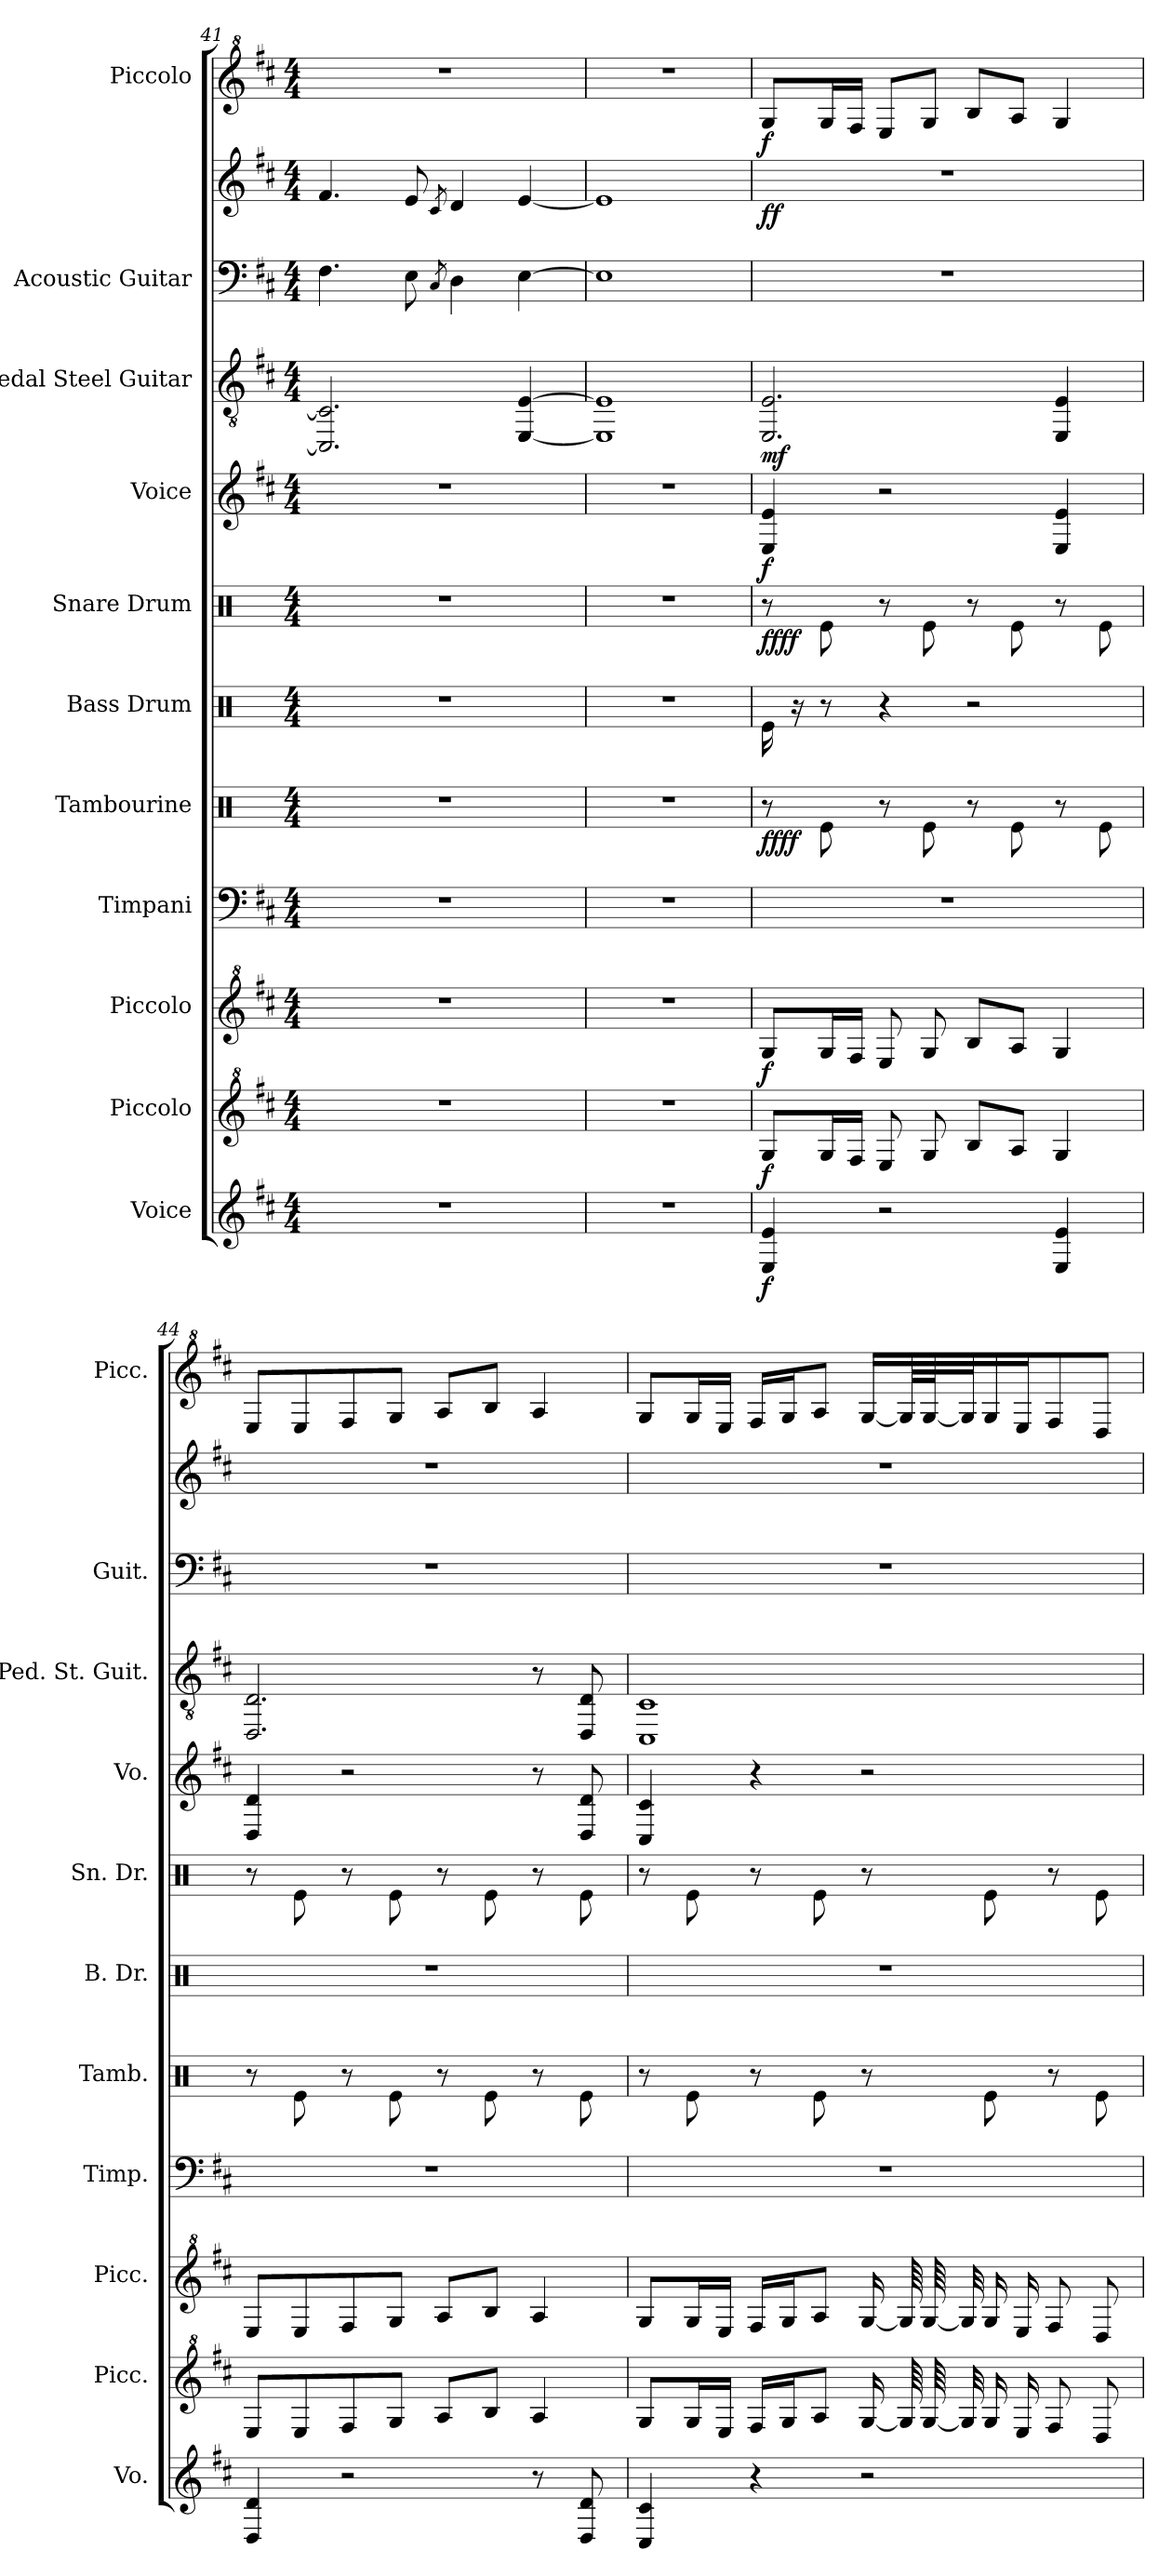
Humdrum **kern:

**kern	**dynam	**kern	**dynam	**kern	**dynam	**kern	**kern	**dynam	**kern	**kern	**dynam	**kern	**dynam	**kern	**dynam	**kern	**kern	**dynam	**kern	**dynam
*part11	*part11	*part10	*part10	*part9	*part9	*part8	*part7	*part7	*part6	*part5	*part5	*part4	*part4	*part3	*part3	*part2	*part2	*part2	*part1	*part1
*staff12	*staff12	*staff11	*staff11	*staff10	*staff10	*staff9	*staff8	*staff8	*staff7	*staff6	*staff6	*staff5	*staff5	*staff4	*staff4	*staff3	*staff2	*staff2/3	*staff1	*staff1
*I"Voice	*	*I"Piccolo	*	*I"Piccolo	*	*I"Timpani	*I"Tambourine	*	*I"Bass Drum	*I"Snare Drum	*	*I"Voice	*	*I"Pedal Steel Guitar	*	*I"Acoustic Guitar	*	*	*I"Piccolo	*
*I'Vo.	*	*I'Picc.	*	*I'Picc.	*	*I'Timp.	*I'Tamb.	*	*I'B. Dr.	*I'Sn. Dr.	*	*I'Vo.	*	*I'Ped. St. Guit.	*	*I'Guit.	*	*	*I'Picc.	*
*clefG2	*	*clefG^2	*	*clefG^2	*	*clefF4	*clefX	*	*clefX	*clefX	*	*clefG2	*	*clefGv2	*	*clefF4	*clefG2	*	*clefG^2	*
*	*	*ITrd-7c-12	*	*ITrd-7c-12	*	*	*	*	*	*	*	*	*	*	*	*	*	*	*ITrd-7c-12	*
*k[f#c#]	*	*k[f#c#]	*	*k[f#c#]	*	*k[f#c#]	*k[]	*	*k[]	*k[]	*	*k[f#c#]	*	*k[f#c#]	*	*k[f#c#]	*k[f#c#]	*	*k[f#c#]	*
*M4/4	*	*M4/4	*	*M4/4	*	*M4/4	*M4/4	*	*M4/4	*M4/4	*	*M4/4	*	*M4/4	*	*M4/4	*M4/4	*	*M4/4	*
=41	=41	=41	=41	=41	=41	=41	=41	=41	=41	=41	=41	=41	=41	=41	=41	=41	=41	=41	=41	=41
1r	.	1r	.	1r	.	1r	1r	.	1r	1r	.	1r	.	2.CC#/] 2.C#/]	.	4.F#\	4.f#/	.	1r	.
.	.	.	.	.	.	.	.	.	.	.	.	.	.	.	.	8E\	8e/	.	.	.
.	.	.	.	.	.	.	.	.	.	.	.	.	.	.	.	8qC#/	8qc#/	.	.	.
.	.	.	.	.	.	.	.	.	.	.	.	.	.	.	.	4D\	4d/	.	.	.
.	.	.	.	.	.	.	.	.	.	.	.	.	.	[4EE/ [4E/	.	[4E\	[4e/	.	.	.
=42	=42	=42	=42	=42	=42	=42	=42	=42	=42	=42	=42	=42	=42	=42	=42	=42	=42	=42	=42	=42
!	!	!	!	!	!	!	!	!	!	!	!	!	!	!	!	!	!	!LO:DY:b=2	!	!
!	!	!	!	!	!	!	!	!	!	!	!	!	!	!	!	!	!	!LO:DY:n=1:b	!	!
1r	.	1r	.	1r	.	1r	1r	.	1r	1r	.	1r	.	1EE] 1E]	.	1E]	1e]	mp mp	1r	.
!!LO:PB:g=z
=43	=43	=43	=43	=43	=43	=43	=43	=43	=43	=43	=43	=43	=43	=43	=43	=43	=43	=43	=43	=43
*	*	*	*	*	*	*	*	*	*	*	*	*	*	*	*	*	*	*	*MM120	*
!	!LO:DY:b	!	!LO:DY:b	!	!LO:DY:b	!	!	!LO:DY:b	!	!	!LO:DY:b	!	!LO:DY:b	!	!LO:DY:b	!	!	!LO:DY:b	!	!
!	!	!	!	!	!	!	!	!	!	!	!	!	!	!	!	!	!	!LO:DY:n=1:b	!	!LO:DY:b
4E/ 4e/	f	8gg/L	f	8gg/L	f	1r	8r	ffff	16Re\	8r	ffff	4E/ 4e/	f	2.EE/ 2.E/	mf	1r	1r	f f	8gg/L	f
.	.	.	.	.	.	.	.	.	16r	.	.	.	.	.	.	.	.	.	.	.
.	.	16gg/L	.	16gg/L	.	.	8Re\	.	8r	8Re\	.	.	.	.	.	.	.	.	16gg/L	.
.	.	16ff#/JJ	.	16ff#/JJ	.	.	.	.	.	.	.	.	.	.	.	.	.	.	16ff#/JJ	.
2r	.	8ee/	.	8ee/	.	.	8r	.	4r	8r	.	2r	.	.	.	.	.	.	8ee/L	.
.	.	8gg/	.	8gg/	.	.	8Re\	.	.	8Re\	.	.	.	.	.	.	.	.	8gg/J	.
.	.	8bb\L	.	8bb\L	.	.	8r	.	2r	8r	.	.	.	.	.	.	.	.	8bb/L	.
.	.	8aa/J	.	8aa/J	.	.	8Re\	.	.	8Re\	.	.	.	.	.	.	.	.	8aa/J	.
4E/ 4e/	.	4gg/	.	4gg/	.	.	8r	.	.	8r	.	4E/ 4e/	.	4EE/ 4E/	.	.	.	.	4gg/	.
.	.	.	.	.	.	.	8Re\	.	.	8Re\	.	.	.	.	.	.	.	.	.	.
=44	=44	=44	=44	=44	=44	=44	=44	=44	=44	=44	=44	=44	=44	=44	=44	=44	=44	=44	=44	=44
4D/ 4d/	.	8ee/L	.	8ee/L	.	1r	8r	.	1r	8r	.	4D/ 4d/	.	2.DD/ 2.D/	.	1r	1r	.	8ee/L	.
.	.	8ee/	.	8ee/	.	.	8Re\	.	.	8Re\	.	.	.	.	.	.	.	.	8ee/	.
2r	.	8ff#/	.	8ff#/	.	.	8r	.	.	8r	.	2r	.	.	.	.	.	.	8ff#/	.
.	.	8gg/J	.	8gg/J	.	.	8Re\	.	.	8Re\	.	.	.	.	.	.	.	.	8gg/J	.
.	.	8aa/L	.	8aa/L	.	.	8r	.	.	8r	.	.	.	.	.	.	.	.	8aa/L	.
.	.	8bb\J	.	8bb\J	.	.	8Re\	.	.	8Re\	.	.	.	.	.	.	.	.	8bb/J	.
8r	.	4aa/	.	4aa/	.	.	8r	.	.	8r	.	8r	.	8r	.	.	.	.	4aa/	.
8D/ 8d/	.	.	.	.	.	.	8Re\	.	.	8Re\	.	8D/ 8d/	.	8DD/ 8D/	.	.	.	.	.	.
=45	=45	=45	=45	=45	=45	=45	=45	=45	=45	=45	=45	=45	=45	=45	=45	=45	=45	=45	=45	=45
4C#/ 4c#/	.	8gg/L	.	8gg/L	.	1r	8r	.	1r	8r	.	4C#/ 4c#/	.	1CC# 1C#	.	1r	1r	.	8gg/L	.
.	.	16gg/L	.	16gg/L	.	.	8Re\	.	.	8Re\	.	.	.	.	.	.	.	.	16gg/L	.
.	.	16ee/JJ	.	16ee/JJ	.	.	.	.	.	.	.	.	.	.	.	.	.	.	16ee/JJ	.
4r	.	16ff#/LL	.	16ff#/LL	.	.	8r	.	.	8r	.	4r	.	.	.	.	.	.	16ff#/LL	.
.	.	16gg/J	.	16gg/J	.	.	.	.	.	.	.	.	.	.	.	.	.	.	16gg/J	.
.	.	8aa/J	.	8aa/J	.	.	8Re\	.	.	8Re\	.	.	.	.	.	.	.	.	8aa/J	.
2r	.	[16gg/	.	[16gg/	.	.	8r	.	.	8r	.	2r	.	.	.	.	.	.	[16gg/LL	.
.	.	64gg/]	.	64gg/]	.	.	.	.	.	.	.	.	.	.	.	.	.	.	64gg/LL]	.
.	.	[64gg/	.	[64gg/	.	.	.	.	.	.	.	.	.	.	.	.	.	.	[64gg/J	.
.	.	32gg/]	.	32gg/]	.	.	.	.	.	.	.	.	.	.	.	.	.	.	32gg/J]	.
.	.	16gg/	.	16gg/	.	.	8Re\	.	.	8Re\	.	.	.	.	.	.	.	.	16gg/	.
.	.	16ee/	.	16ee/	.	.	.	.	.	.	.	.	.	.	.	.	.	.	16ee/J	.
.	.	8ff#/	.	8ff#/	.	.	8r	.	.	8r	.	.	.	.	.	.	.	.	8ff#/	.
.	.	8dd/	.	8dd/	.	.	8Re\	.	.	8Re\	.	.	.	.	.	.	.	.	8dd/J	.
=	=	=	=	=	=	=	=	=	=	=	=	=	=	=	=	=	=	=	=	=
*-	*-	*-	*-	*-	*-	*-	*-	*-	*-	*-	*-	*-	*-	*-	*-	*-	*-	*-	*-	*-
